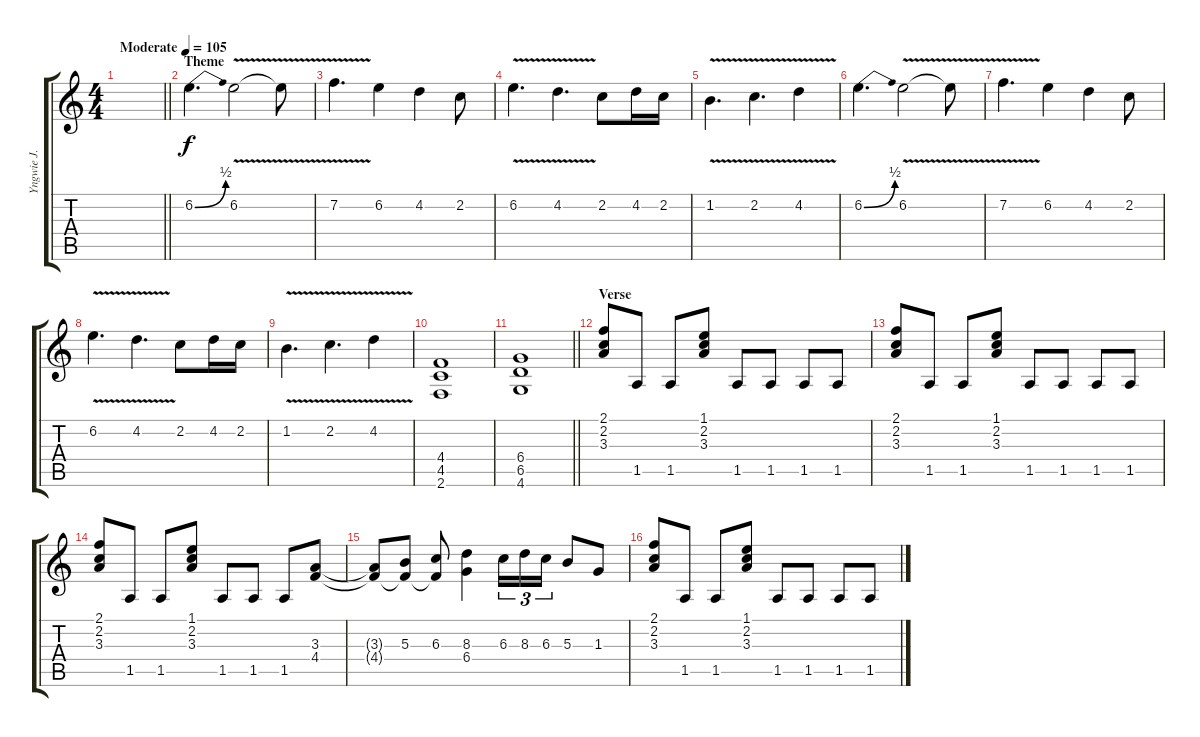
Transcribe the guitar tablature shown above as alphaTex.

\track ("Yngwie J. Malmsteen" "Yngwie J. ") {instrument overdrivenguitar}
\staff {score tabs}
\tuning (Eb4 Bb3 Gb3 Db3 Ab2 Eb2) {hide}
\ts (4 4)
\tempo (105 "Moderate")
\clef g2
\barLineRight lightlight
\ks c
|
\section ("" "Theme")
6.2{be (bend 0 0 60 2)}.4{d} 6.2{v}.2 6.2{t}.8 |
7.2{v}.4{d} 6.2.4 4.2.4 2.2.8 |
6.2{v}.4{d} 4.2{v}.4{d} 2.2.8 4.2.16 2.2.16 |
1.2{v}.4{d} 2.2{v}.4{d} 4.2{v}.4 |
6.2{be (bend 0 0 60 2)}.4{d} 6.2{v}.2 6.2{t}.8 |
7.2{v}.4{d} 6.2.4 4.2.4 2.2.8 |
6.2{v}.4{d} 4.2{v}.4{d} 2.2.8 4.2.16 2.2.16 |
1.2{v}.4{d} 2.2{v}.4{d} 4.2{v}.4 |
(4.4 4.5 2.6).1 |
\barLineRight lightlight
(6.4 6.5 4.6).1 |
\section ("" "Verse")
(2.1 2.2 3.3).8 1.5.8 1.5.8 (1.1 2.2 3.3).8 1.5.8 1.5.8 1.5.8 1.5.8 |
(2.1 2.2 3.3).8 1.5.8 1.5.8 (1.1 2.2 3.3).8 1.5.8 1.5.8 1.5.8 1.5.8 |
(2.1 2.2 3.3).8 1.5.8 1.5.8 (1.1 2.2 3.3).8 1.5.8 1.5.8 1.5.8 (3.3 4.4).8 |
(3.3{t} 4.4{t}).8 (5.3 4.4{t}).8 (6.3 4.4{t}).8 (8.3 6.4).4 6.3.16{tu (3 2)} 8.3.16{tu (3 2)} 6.3.16{tu (3 2)} 5.3.8 1.3.8 |
(2.1 2.2 3.3).8 1.5.8 1.5.8 (1.1 2.2 3.3).8 1.5.8 1.5.8 1.5.8 1.5.8
